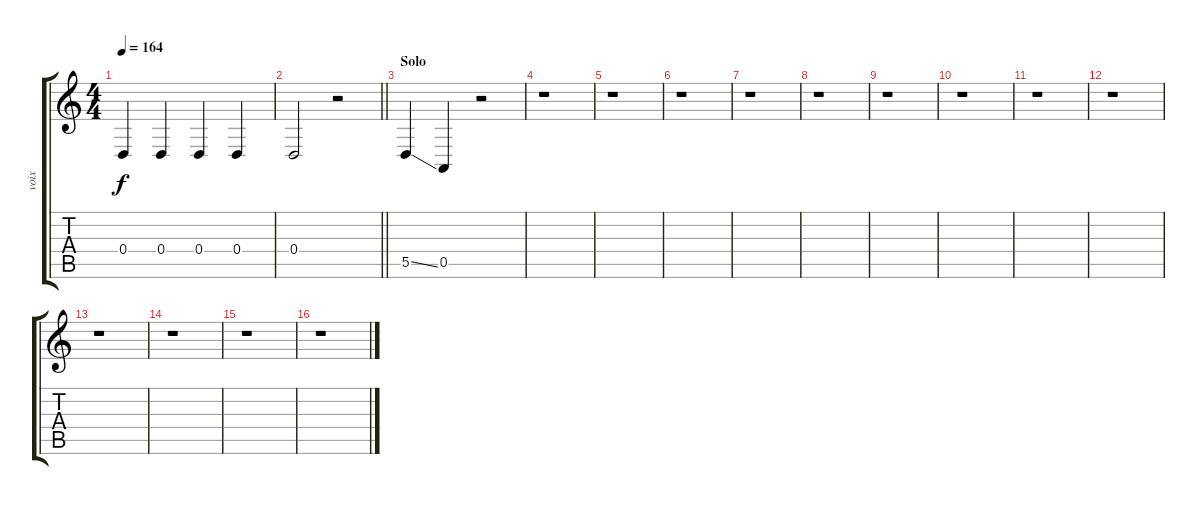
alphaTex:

\track ("voix" "voix") {instrument lead8bassandlead}
\staff {score tabs}
\tuning (E4 B3 G3 D3 A2 E2) {hide}
\ts (4 4)
\tempo 164
\clef g2
\ks c
0.4.4{dy f} 0.4.4 0.4.4 0.4.4 |
\barLineRight lightlight
0.4.2 r.2 |
\section ("" "Solo")
5.5{ss}.4 0.5.4 r.2 |
r.1 |
r.1 |
r.1 |
r.1 |
r.1 |
r.1 |
r.1 |
r.1 |
r.1 |
r.1 |
r.1 |
r.1 |
r.1
